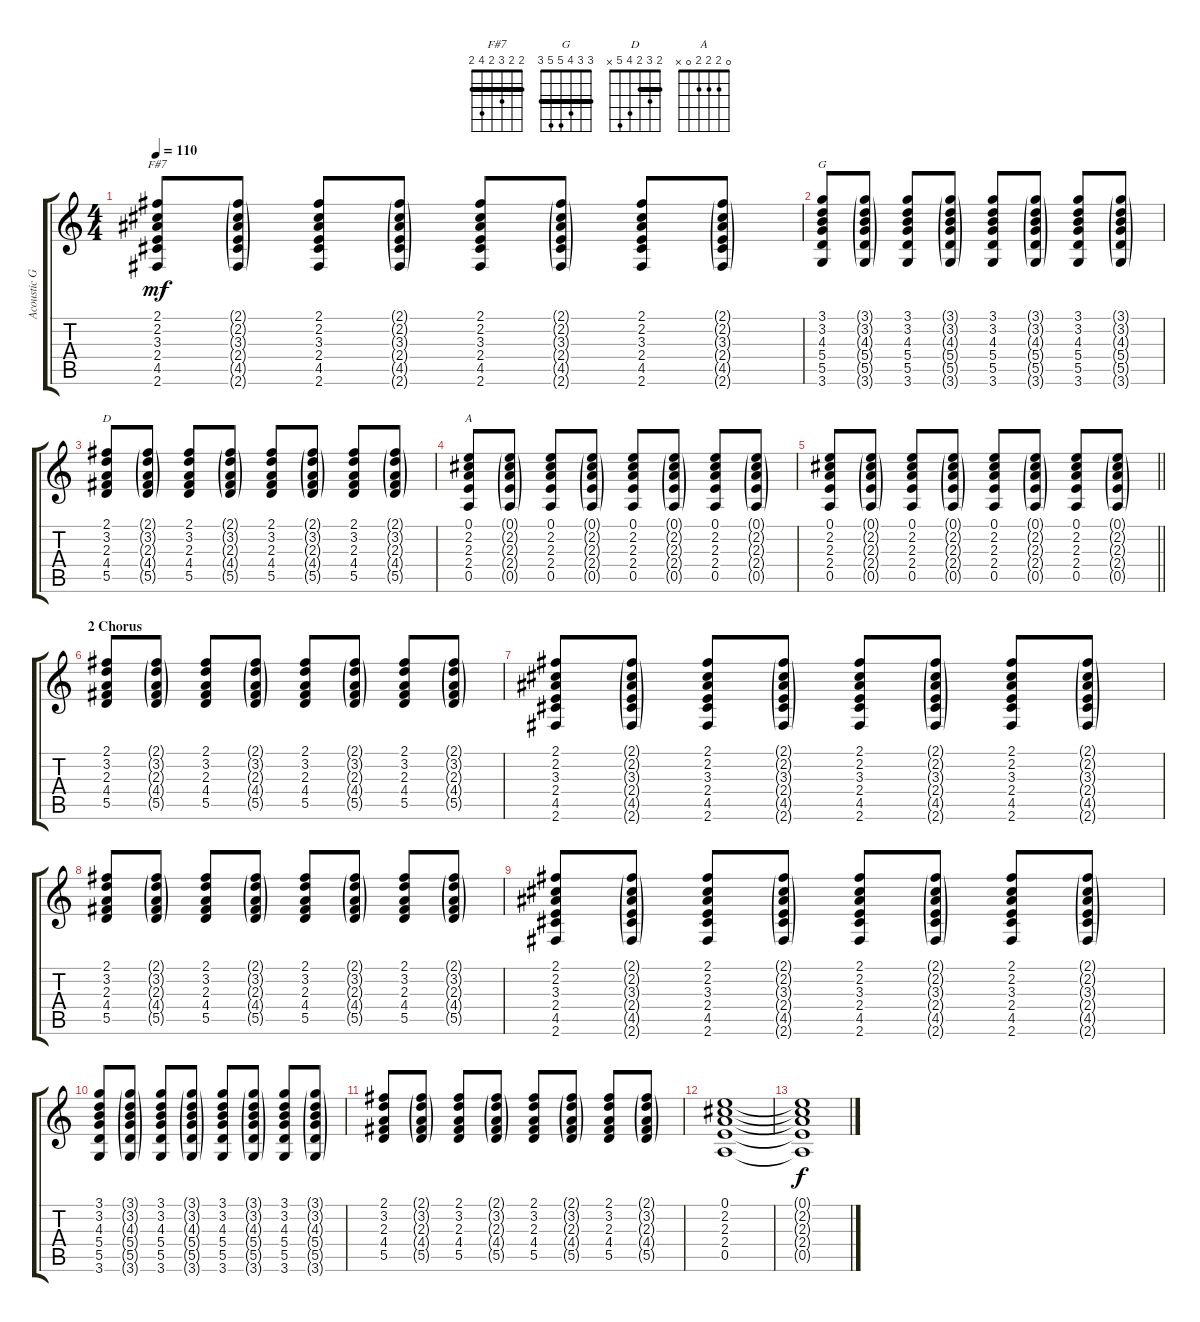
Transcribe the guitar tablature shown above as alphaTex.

\track ("Acoustic Guitar" "Acoustic G") {instrument acousticguitarsteel}
\staff {score tabs}
\tuning (E4 B3 G3 D3 A2 E2) {hide}
\chord ("F#7" 2 2 3 2 4 2) {barre 2}
\chord ("G" 3 3 4 5 5 3) {barre 3}
\chord ("D" 2 3 2 4 5 x) {barre 2}
\chord ("A" 0 2 2 2 0 x)
\ts (4 4)
\tempo 110
\clef g2
\ks c
(2.1 2.2 3.3 2.4 4.5 2.6).8{ch "F#7" dy mf} (2.1{g} 2.2{g} 3.3{g} 2.4{g} 4.5{g} 2.6{g}).8 (2.1 2.2 3.3 2.4 4.5 2.6).8 (2.1{g} 2.2{g} 3.3{g} 2.4{g} 4.5{g} 2.6{g}).8 (2.1 2.2 3.3 2.4 4.5 2.6).8 (2.1{g} 2.2{g} 3.3{g} 2.4{g} 4.5{g} 2.6{g}).8 (2.1 2.2 3.3 2.4 4.5 2.6).8 (2.1{g} 2.2{g} 3.3{g} 2.4{g} 4.5{g} 2.6{g}).8 |
(3.1 3.2 4.3 5.4 5.5 3.6).8{ch "G"} (3.1{g} 3.2{g} 4.3{g} 5.4{g} 5.5{g} 3.6{g}).8 (3.1 3.2 4.3 5.4 5.5 3.6).8 (3.1{g} 3.2{g} 4.3{g} 5.4{g} 5.5{g} 3.6{g}).8 (3.1 3.2 4.3 5.4 5.5 3.6).8 (3.1{g} 3.2{g} 4.3{g} 5.4{g} 5.5{g} 3.6{g}).8 (3.1 3.2 4.3 5.4 5.5 3.6).8 (3.1{g} 3.2{g} 4.3{g} 5.4{g} 5.5{g} 3.6{g}).8 |
(2.1 3.2 2.3 4.4 5.5).8{ch "D"} (2.1{g} 3.2{g} 2.3{g} 4.4{g} 5.5{g}).8 (2.1 3.2 2.3 4.4 5.5).8 (2.1{g} 3.2{g} 2.3{g} 4.4{g} 5.5{g}).8 (2.1 3.2 2.3 4.4 5.5).8 (2.1{g} 3.2{g} 2.3{g} 4.4{g} 5.5{g}).8 (2.1 3.2 2.3 4.4 5.5).8 (2.1{g} 3.2{g} 2.3{g} 4.4{g} 5.5{g}).8 |
(0.1 2.2 2.3 2.4 0.5).8{ch "A"} (0.1{g} 2.2{g} 2.3{g} 2.4{g} 0.5{g}).8 (0.1 2.2 2.3 2.4 0.5).8 (0.1{g} 2.2{g} 2.3{g} 2.4{g} 0.5{g}).8 (0.1 2.2 2.3 2.4 0.5).8 (0.1{g} 2.2{g} 2.3{g} 2.4{g} 0.5{g}).8 (0.1 2.2 2.3 2.4 0.5).8 (0.1{g} 2.2{g} 2.3{g} 2.4{g} 0.5{g}).8 |
\barLineRight lightlight
(0.1 2.2 2.3 2.4 0.5).8 (0.1{g} 2.2{g} 2.3{g} 2.4{g} 0.5{g}).8 (0.1 2.2 2.3 2.4 0.5).8 (0.1{g} 2.2{g} 2.3{g} 2.4{g} 0.5{g}).8 (0.1 2.2 2.3 2.4 0.5).8 (0.1{g} 2.2{g} 2.3{g} 2.4{g} 0.5{g}).8 (0.1 2.2 2.3 2.4 0.5).8 (0.1{g} 2.2{g} 2.3{g} 2.4{g} 0.5{g}).8 |
\section ("" "2 Chorus")
(2.1 3.2 2.3 4.4 5.5).8 (2.1{g} 3.2{g} 2.3{g} 4.4{g} 5.5{g}).8 (2.1 3.2 2.3 4.4 5.5).8 (2.1{g} 3.2{g} 2.3{g} 4.4{g} 5.5{g}).8 (2.1 3.2 2.3 4.4 5.5).8 (2.1{g} 3.2{g} 2.3{g} 4.4{g} 5.5{g}).8 (2.1 3.2 2.3 4.4 5.5).8 (2.1{g} 3.2{g} 2.3{g} 4.4{g} 5.5{g}).8 |
(2.1 2.2 3.3 2.4 4.5 2.6).8 (2.1{g} 2.2{g} 3.3{g} 2.4{g} 4.5{g} 2.6{g}).8 (2.1 2.2 3.3 2.4 4.5 2.6).8 (2.1{g} 2.2{g} 3.3{g} 2.4{g} 4.5{g} 2.6{g}).8 (2.1 2.2 3.3 2.4 4.5 2.6).8 (2.1{g} 2.2{g} 3.3{g} 2.4{g} 4.5{g} 2.6{g}).8 (2.1 2.2 3.3 2.4 4.5 2.6).8 (2.1{g} 2.2{g} 3.3{g} 2.4{g} 4.5{g} 2.6{g}).8 |
(2.1 3.2 2.3 4.4 5.5).8 (2.1{g} 3.2{g} 2.3{g} 4.4{g} 5.5{g}).8 (2.1 3.2 2.3 4.4 5.5).8 (2.1{g} 3.2{g} 2.3{g} 4.4{g} 5.5{g}).8 (2.1 3.2 2.3 4.4 5.5).8 (2.1{g} 3.2{g} 2.3{g} 4.4{g} 5.5{g}).8 (2.1 3.2 2.3 4.4 5.5).8 (2.1{g} 3.2{g} 2.3{g} 4.4{g} 5.5{g}).8 |
(2.1 2.2 3.3 2.4 4.5 2.6).8 (2.1{g} 2.2{g} 3.3{g} 2.4{g} 4.5{g} 2.6{g}).8 (2.1 2.2 3.3 2.4 4.5 2.6).8 (2.1{g} 2.2{g} 3.3{g} 2.4{g} 4.5{g} 2.6{g}).8 (2.1 2.2 3.3 2.4 4.5 2.6).8 (2.1{g} 2.2{g} 3.3{g} 2.4{g} 4.5{g} 2.6{g}).8 (2.1 2.2 3.3 2.4 4.5 2.6).8 (2.1{g} 2.2{g} 3.3{g} 2.4{g} 4.5{g} 2.6{g}).8 |
(3.1 3.2 4.3 5.4 5.5 3.6).8 (3.1{g} 3.2{g} 4.3{g} 5.4{g} 5.5{g} 3.6{g}).8 (3.1 3.2 4.3 5.4 5.5 3.6).8 (3.1{g} 3.2{g} 4.3{g} 5.4{g} 5.5{g} 3.6{g}).8 (3.1 3.2 4.3 5.4 5.5 3.6).8 (3.1{g} 3.2{g} 4.3{g} 5.4{g} 5.5{g} 3.6{g}).8 (3.1 3.2 4.3 5.4 5.5 3.6).8 (3.1{g} 3.2{g} 4.3{g} 5.4{g} 5.5{g} 3.6{g}).8 |
(2.1 3.2 2.3 4.4 5.5).8 (2.1{g} 3.2{g} 2.3{g} 4.4{g} 5.5{g}).8 (2.1 3.2 2.3 4.4 5.5).8 (2.1{g} 3.2{g} 2.3{g} 4.4{g} 5.5{g}).8 (2.1 3.2 2.3 4.4 5.5).8 (2.1{g} 3.2{g} 2.3{g} 4.4{g} 5.5{g}).8 (2.1 3.2 2.3 4.4 5.5).8 (2.1{g} 3.2{g} 2.3{g} 4.4{g} 5.5{g}).8 |
(0.1 2.2 2.3 2.4 0.5).1 |
(0.1{t} 2.2{t} 2.3{t} 2.4{t} 0.5{t}).1{dy f}
